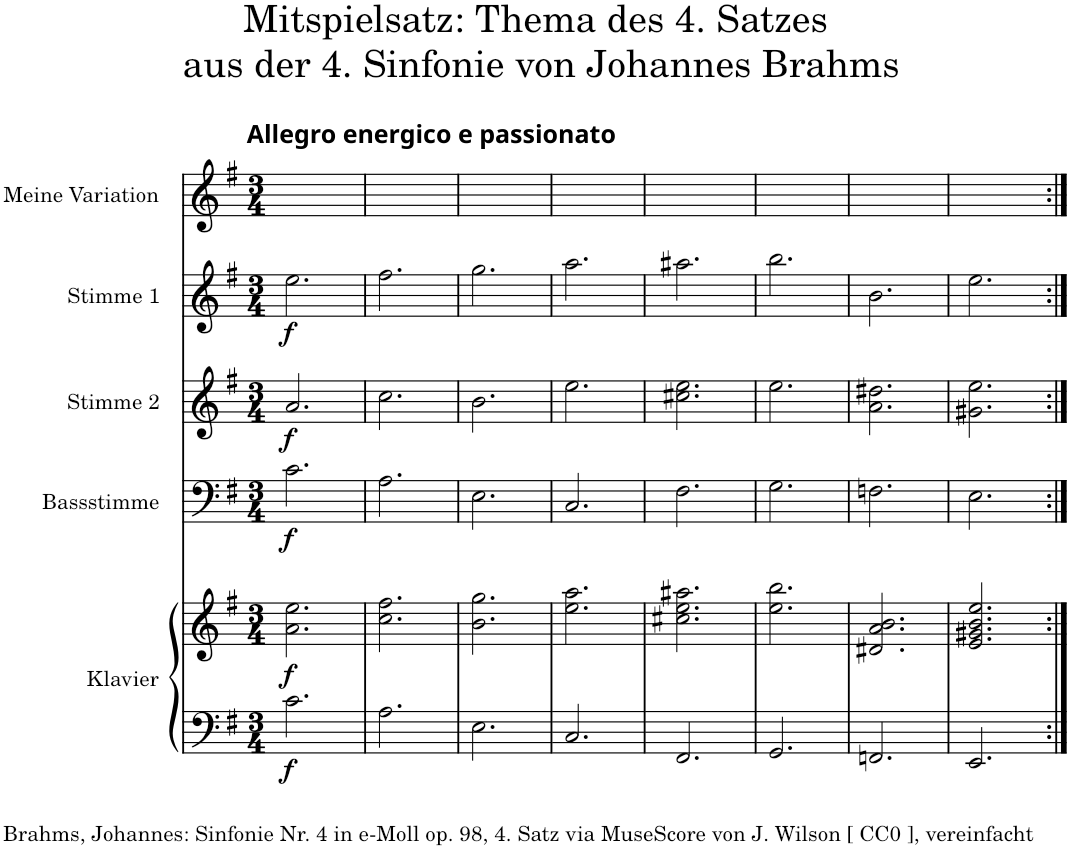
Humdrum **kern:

**kern	**kern	**dynam	**kern	**dynam	**kern	**dynam	**kern	**dynam	**kern
*part5	*part5	*part5	*part4	*part4	*part3	*part3	*part2	*part2	*part1
*staff6	*staff5	*staff5/6	*staff4	*staff4	*staff3	*staff3	*staff2	*staff2	*staff1
*I"Klavier	*	*	*I"Bassstimme	*	*I"Stimme 2	*	*I"Stimme 1	*	*I"Meine Variation
*	*	*	*I'Bass	*	*	*	*	*	*I'Variation
*clefF4	*clefG2	*	*clefF4	*	*clefG2	*	*clefG2	*	*clefG2
*k[f#]	*k[f#]	*	*k[f#]	*	*k[f#]	*	*k[f#]	*	*k[f#]
*M3/4	*M3/4	*	*M3/4	*	*M3/4	*	*M3/4	*	*M3/4
=1	=1	=1	=1	=1	=1	=1	=1	=1	=1
!	!	!	!	!	!	!	!	!	!LO:TX:a:B:t=Allegro energico e passionato
!LO:TX:b:t=Brahms, Johannes&colon; Sinfonie Nr. 4 in e-Moll op. 98, 4. Satz via MuseScore von J. Wilson [ CC0 ], vereinfacht	!	!	!	!	!	!	!	!	!
!	!	!LO:DY:b=2	!	!	!	!	!	!	!
!	!	!LO:DY:n=1:b	!	!LO:DY:b	!	!LO:DY:b	!	!LO:DY:b	!
2.c\	2.a\ 2.ee\	f f	2.c\	f	2.a/	f	2.ee\	f	2.ryy
=2	=2	=2	=2	=2	=2	=2	=2	=2	=2
2.A\	2.cc\ 2.ff#\	.	2.A\	.	2.cc\	.	2.ff#\	.	2.ryy
=3	=3	=3	=3	=3	=3	=3	=3	=3	=3
2.E\	2.b\ 2.gg\	.	2.E\	.	2.b\	.	2.gg\	.	2.ryy
=4	=4	=4	=4	=4	=4	=4	=4	=4	=4
2.C/	2.ee\ 2.aa\	.	2.C/	.	2.ee\	.	2.aa\	.	2.ryy
=5	=5	=5	=5	=5	=5	=5	=5	=5	=5
2.FF#/	2.cc#X\ 2.ee\ 2.aa#X\	.	2.F#\	.	2.cc#X\ 2.ee\	.	2.aa#X\	.	2.ryy
=6	=6	=6	=6	=6	=6	=6	=6	=6	=6
2.GG/	2.ee\ 2.bb\	.	2.G\	.	2.ee\	.	2.bb\	.	2.ryy
=7	=7	=7	=7	=7	=7	=7	=7	=7	=7
2.FFn/	2.d#X/ 2.a/ 2.b/	.	2.Fn\	.	2.a\ 2.dd#X\	.	2.b\	.	2.ryy
=8	=8	=8	=8	=8	=8	=8	=8	=8	=8
2.EE/	2.e/ 2.g#X/ 2.b/ 2.ee/	.	2.E\	.	2.g#X\ 2.ee\	.	2.ee\	.	2.ryy
=:|!	=:|!	=:|!	=:|!	=:|!	=:|!	=:|!	=:|!	=:|!	=:|!
*-	*-	*-	*-	*-	*-	*-	*-	*-	*-
